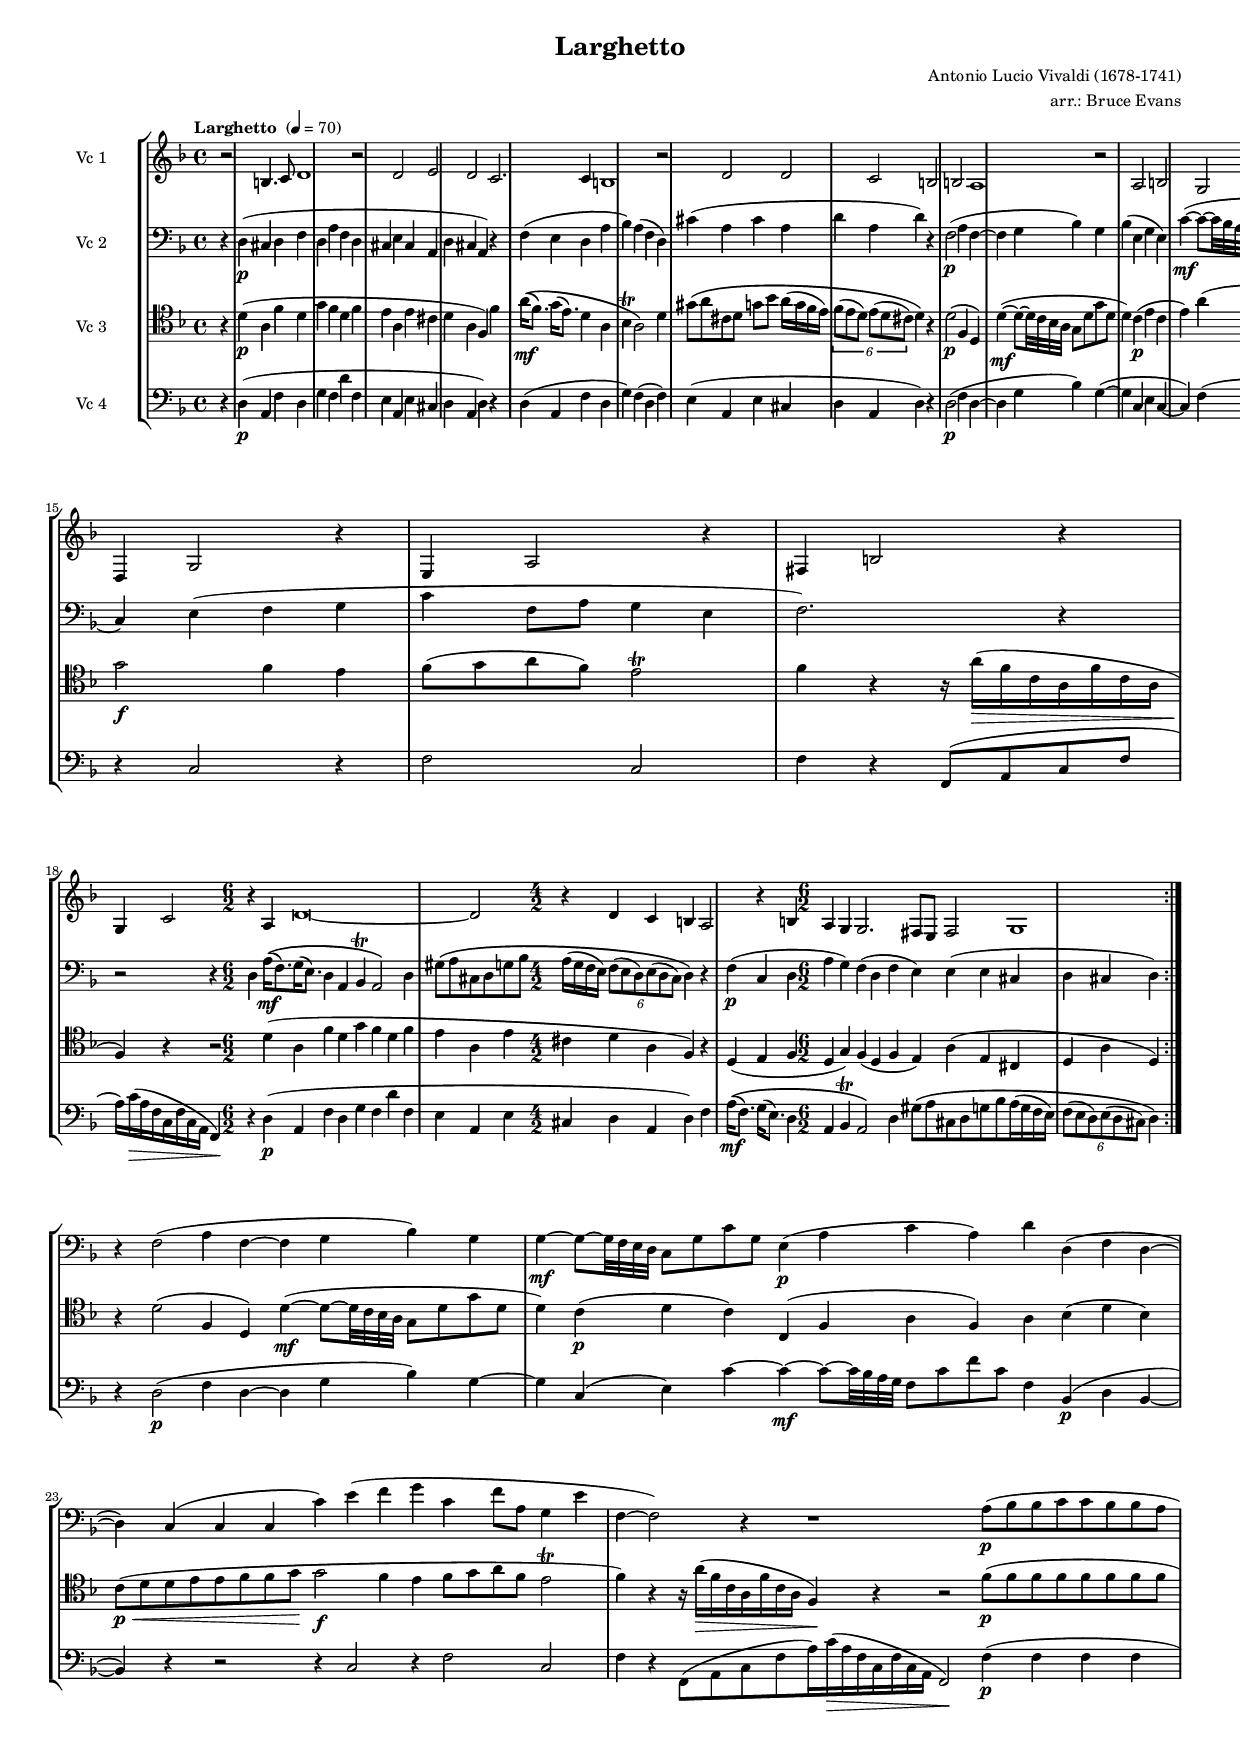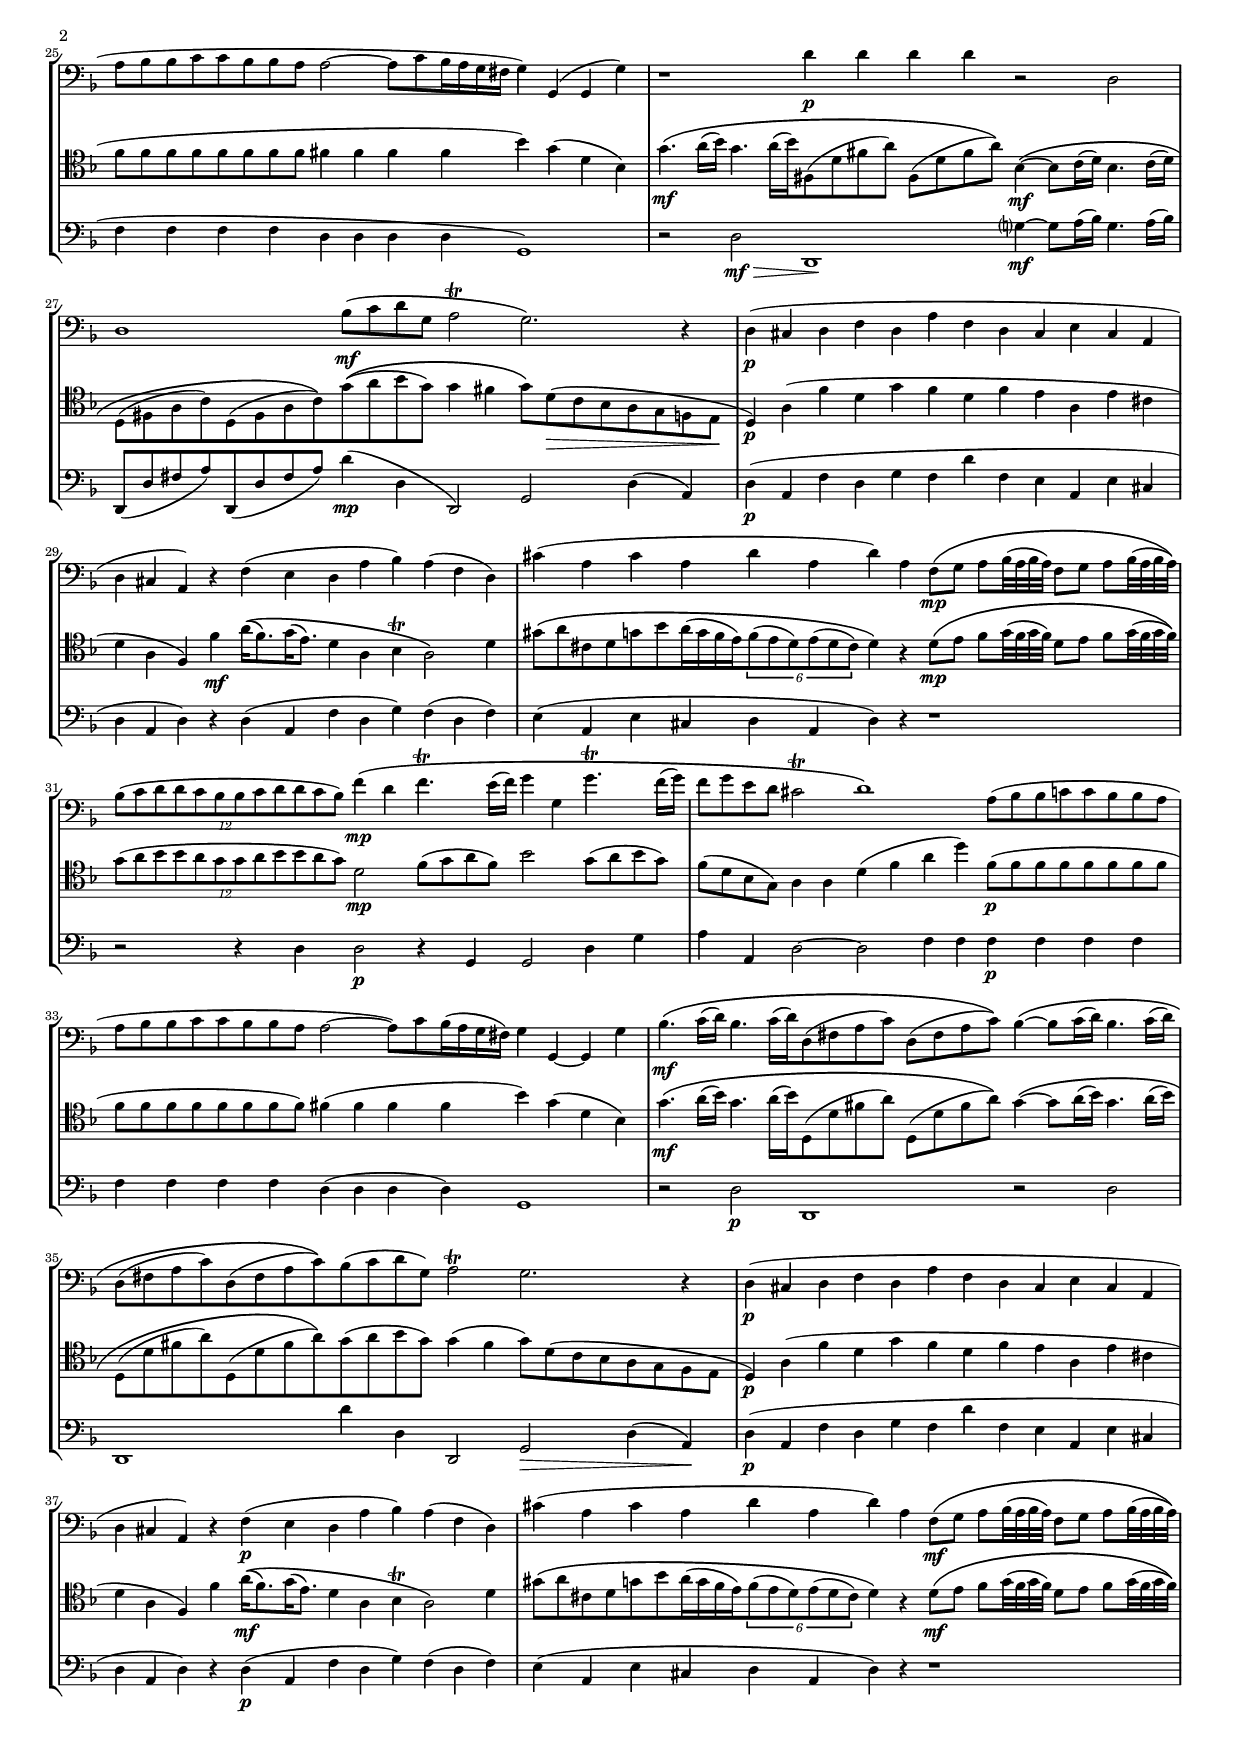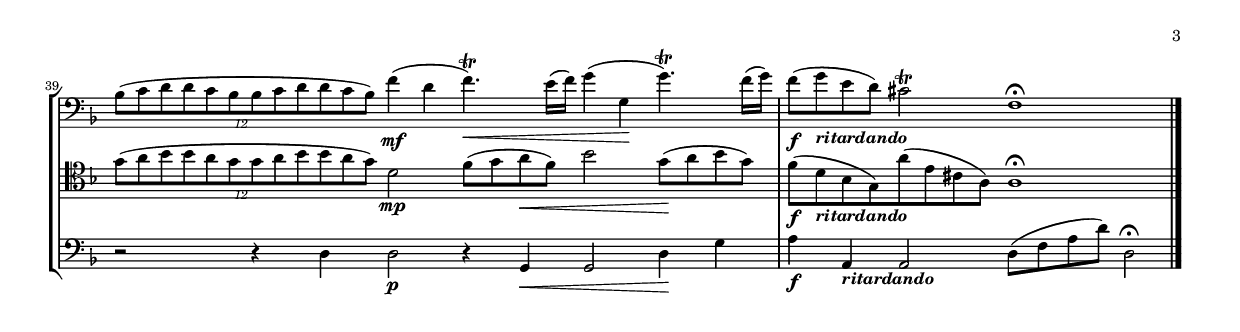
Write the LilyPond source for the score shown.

\version "2.12.3"
\include "deutsch.ly"

#(set-global-staff-size 14)

\header {
  title = "Larghetto"
  composer = "Antonio Lucio Vivaldi (1678-1741)"
  arranger = "arr.: Bruce Evans"
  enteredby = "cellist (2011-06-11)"
}

voiceconsts = {
 \key f \major
 \time 4/4
 \clef "bass"
% \clef "treble"
% \numericTimeSignature
 \compressFullBarRests
 \tempo "Larghetto " 4=70
}

%minstr = "harpsichord"
%minstr = "clarinet"
%minstr = "accordion"
minstr = "bassoon"

rit = \markup \bold \italic "ritardando"

\include "v1.ily"
vb = \relative c' {
   \voiceconsts

   \partial 4 r4
   d(\p cis d f
   d a' f d
   cis e cis a
   d cis a) r
   f'( e d a'

   b) a( f d)
   cis'( a cis a
   d a d) r
   f,2(\p a4 f~
   f g b) g
   b( e, g e)

   c'(~\mf c8[~ c32 b a g] f8 c' f c
   d4) d,(\p f d~
   d) c( c c
   c) e( f g
   c f,8 a g4 e

   f2.) r4
   r2 r4 d
   a'16\((\mf f8.) g16( e8.) d4 a
   b\trill a2\) d4
   gis8\( a cis, d g b a16( g f e)

   \times 4/6 { f8( e d) e( d cis) } d4\) r
   f(\p c d a'
   g) f( d f
   e) e( e cis
   d cis d) r

   f2( a4 f~
   f g b) g
   g~\mf  g8[~ g32 f e d] c8 g' c g
   e4(\p a c a)
   d d,( f d~

   d) c( c c
   c') e( f g
   c, f8 a, g4 e'
   f,~ f2) r4
   r1
   a8(\p b b c c b b a

   a b b c c b b a
   a2~ a8 c b16 a g fis
   g4) g,( g g')
   r1
   d'4\p d d d

   r2 d,2
   d1
   b'8(\mf c d g, a2\trill
   g2.) r4
   d(\p cis d f
   d a' f d

   cis e cis a
   d cis a) r
   f'( e d a'
   b) a( f d)
   cis'( a cis a

   d a d) a
   f8\(\mp g a[ b32( a b a]) f8 g a[ b32( a b a])\)
   \times 8/12 { b8( c d d c b b c d d c b) }
   f'4\(\mp d f4.\trill e16( f)

   g4 g, g'4.\trill f16( g)
   f8 g e d cis2\trill
   d1\)
   a8( b b c c b b a
   a b b c c b b a

   a2~ a8) c b16( a g fis)
   g4 g,~ g g'
   b4.\(\mf c16( d) b4. c16( d)
   d,8( fis a c) d,( fis a c)\)

   b4\(~ b8[ c16( d]) b4. c16( d)
   d,8( fis a c) d,( fis a c)\)
   b( c d g,) a2\trill
   g2. r4
   d4(\p cis d f

   d a' f d
   cis e cis a
   d cis a) r
   f'(\p e d a'
   b) a( f d)

   cis'( a cis a
   d a d) a
   f8\(\mf g a[ b32( a b a]) f8 g a[ b32( a b a])\)
   \times 8/12 { b8( c d d c b b c d d c b) }

   f'4(\mf d f4.)\trill\< e16( f)
   g4( g,\! g'4.)\trill f16( g)
   f8(\f g_\rit e d) cis2\trill
   f,1\fermata \bar "|."
}

vc = \relative c'' {
   \voiceconsts
   \clef "tenor"

   \partial 4 r4
   d4(\p a f' d
   g f d f
   e a, e' cis
   d a f) f'
   a16\((\mf f8.) g16( e8.) d4 a

   b\trill a2\) d4
   gis8\( a cis, d g b a16( g f e)
   \times 4/6 { f8( e d) e( d cis) } d4\) r
   d2(\p f,4 d)

   d'(~\mf d8[~ d32 c b a] g8 d' g d
   d4) c(\p e c
   e) a( c, a'~
   a) b,( d b)
   c8\p\< d d e e f f g\!

   g2\f f4 e
   f8( g a f) e2\trill
   f4 r r16 a(\> f c a f' c a
   f4)\! r r2
   d'4( a f' d

   g f d f
   e a, e' cis
   d a f) r
   d( e f d	
   g) f( d f
   e) a( e cis

   d a' d,) r
   d'2( f,4 d)
   d'(~\mf d8[~ d32 c b a] g8 d' g d
   d4) c(\p d c)
   c,( f a f)

   a b( d b)
   c8(\p\< d d e e f f g\!
   g2\f f4 e
   f8 g a f e2\trill
   f4) r r16 a(\> f c a f' c a

   f4)\! r r2
   f'8(\p f f f f f f f
   f f f f f f f f
   fis4 fis fis fis
   b) g( d b)

   g'4.\(\mf a16( b) g4. a16( b)
   fis,8( d' fis a) fis,( d' fis a)\)
   b,4\(~\mf b8 c16( d) b4. c16( d)
   d,8( fis a c) d,( fis a c)\)
   g'\(( a b g) g4 fis

   g8\) d(\> c b a g f e\!
   d4)\p a'( f' d
   g f d f
   e a, e' cis
   d a f) f'\mf
   a16\(( f8.) g16( e8.) d4 a

   b\trill a2\) d4
   gis8\( a cis, d g b a16( g f e)
   \times 4/6 { f8( e d) e( d cis) } d4\) r
   d8\(\mp e f[ g32( f g f]) d8 e f[ g32( f g f])\)

   \times 8/12 { g8( a b b a g g a b b a g) }
   d2\mp f8( g a f)
   b2 g8( a b g)
   f( d b g) a4 a
   d( f a d)

   f,8(\p f f f f f f f
   f f f f f f f f)
   fis4( fis fis fis
   b) g( d b)
   g'4.\(\mf a16( b) g4. a16( b)

   d,,8( d' fis a) d,,8( d' fis a)\)
   g4\(~ g8 a16( b) g4. a16( b)
   d,,8( d' fis a) d,,8( d' fis a)\)
   g( a b g) g4( fis
   g8) d( c b a g f e

   d4)\p a'( f' d
   g f d f
   e a, e' cis
   d a f) f'
   a16\((\mf f8.) g16( e8.) d4 a
   b\trill a2\) d4

   gis8\( a cis, d g b a16( g f e)
   \times 4/6 { f8( e d) e( d cis) } d4\) r
   d8\(\mf e f[ g32( f g f]) d8 e f[ g32( f g f])\)

   \times 8/12 { g8( a b b a g g a b b a g) }
   d2\mp f8( g a\< f)
   b2 g8(\! a b g)
   f(\f d_\rit b g) a'( e cis a)
   a1\fermata \bar "|."
}

vd = \relative c' {
   \voiceconsts

   \partial 4 r4
   d(\p a f' d
   g f d' f,
   e a, e' cis
   d a d) r
   d( a f' d

   g) f( d f)
   e( a, e' cis
   d a d) r
   d2(\p f4 d~
   d g b) g(~

   g c, e c~
   c) f( a f~
   f) b,( d b~
   b) r r2
   r4 c2 r4

   f2 c
   f4 r f,8( a c f
   a16) c(\> a f c f c a f4)\! r
   d'(\p a f' d
   g f d' f,

   e a, e' cis
   d a d) f
   a16\((\mf f8.) g16( e8.) d4 a
   b\trill a2\) d4
   gis8\( a cis, d g b a16( g f e)

   \times 4/6 { f8( e d) e( d cis) } d4\) r
   d2(\p f4 d~
   d g b) g~
   g c,( e) c'~
   c~\mf c8[~ c32 b a g] f8 c' f c

   f,4 b,(\p d b~
   b) r r2
   r4 c2 r4
   f2 c
   f4 r f,8( a c f

   a16) c(\> a f c f c a f2)\!
   f'4(\p f f f
   f f f f
   d d d d
   g,1)

   r2 d'\mf\>
   d,1\!
   g'?4~\mf g8 a16( b) g4. a16( b)
   d,,8( d' fis a) d,,( d' fis a)
   d4(\mp d, d,2)

   g d'4( a)
   d(\p a f' d
   g f d' f,
   e a, e' cis
   d a d) r

   d( a f' d
   g) f( d f)
   e( a, e' cis
   d a d) r
   r1

   r2 r4 d
   d2\p r4 g,
   g2 d'4 g
   a a, d2~
   d f4 f

   f\p f f f
   f f f f
   d( d d d)
   g,1
   r2 d'2\p

   d,1
   r2 d'
   d,1
   d''4 d, d,2
   g\> d'4( a)\!

   d(\p a f' d
   g f d' f,
   e a, e' cis
   d a d) r
   d(\p a f' d

   g) f( d f)
   e( a, e' cis
   d a d) r
   r1
   r2 r4 d

   d2\p r4 g,\<
   g2 d'4\! g
   a\f a,_\rit a2
   d8( f a d) d,2\fermata \bar "|."
}


\book {
  \score {
    \new StaffGroup <<
      \new Staff {
	\set Staff.midiInstrument = \minstr
	\set Staff.instrumentName = #"Vc 1"
	\transpose f f, { \va }
      }

      \new Staff {
	\set Staff.midiInstrument = \minstr
	\set Staff.instrumentName = #"Vc 2"
%	\transpose f c' { \vb }
	\transpose f f, { \vb }
      }

      \new Staff {
	\set Staff.midiInstrument = \minstr
	\set Staff.instrumentName = #"Vc 3"
	\transpose f f, { \vc }
      }

      \new Staff {
	\set Staff.midiInstrument = \minstr
	\set Staff.instrumentName = #"Vc 4"
%	\transpose f c' { \vd }
	\transpose f f, { \vd }
      }
    >>

    \layout {}

    \midi {
      \context {
	\Score
	tempoWholesPerMinute = #(ly:make-moment 70 4)
      }
    }
  }
}
